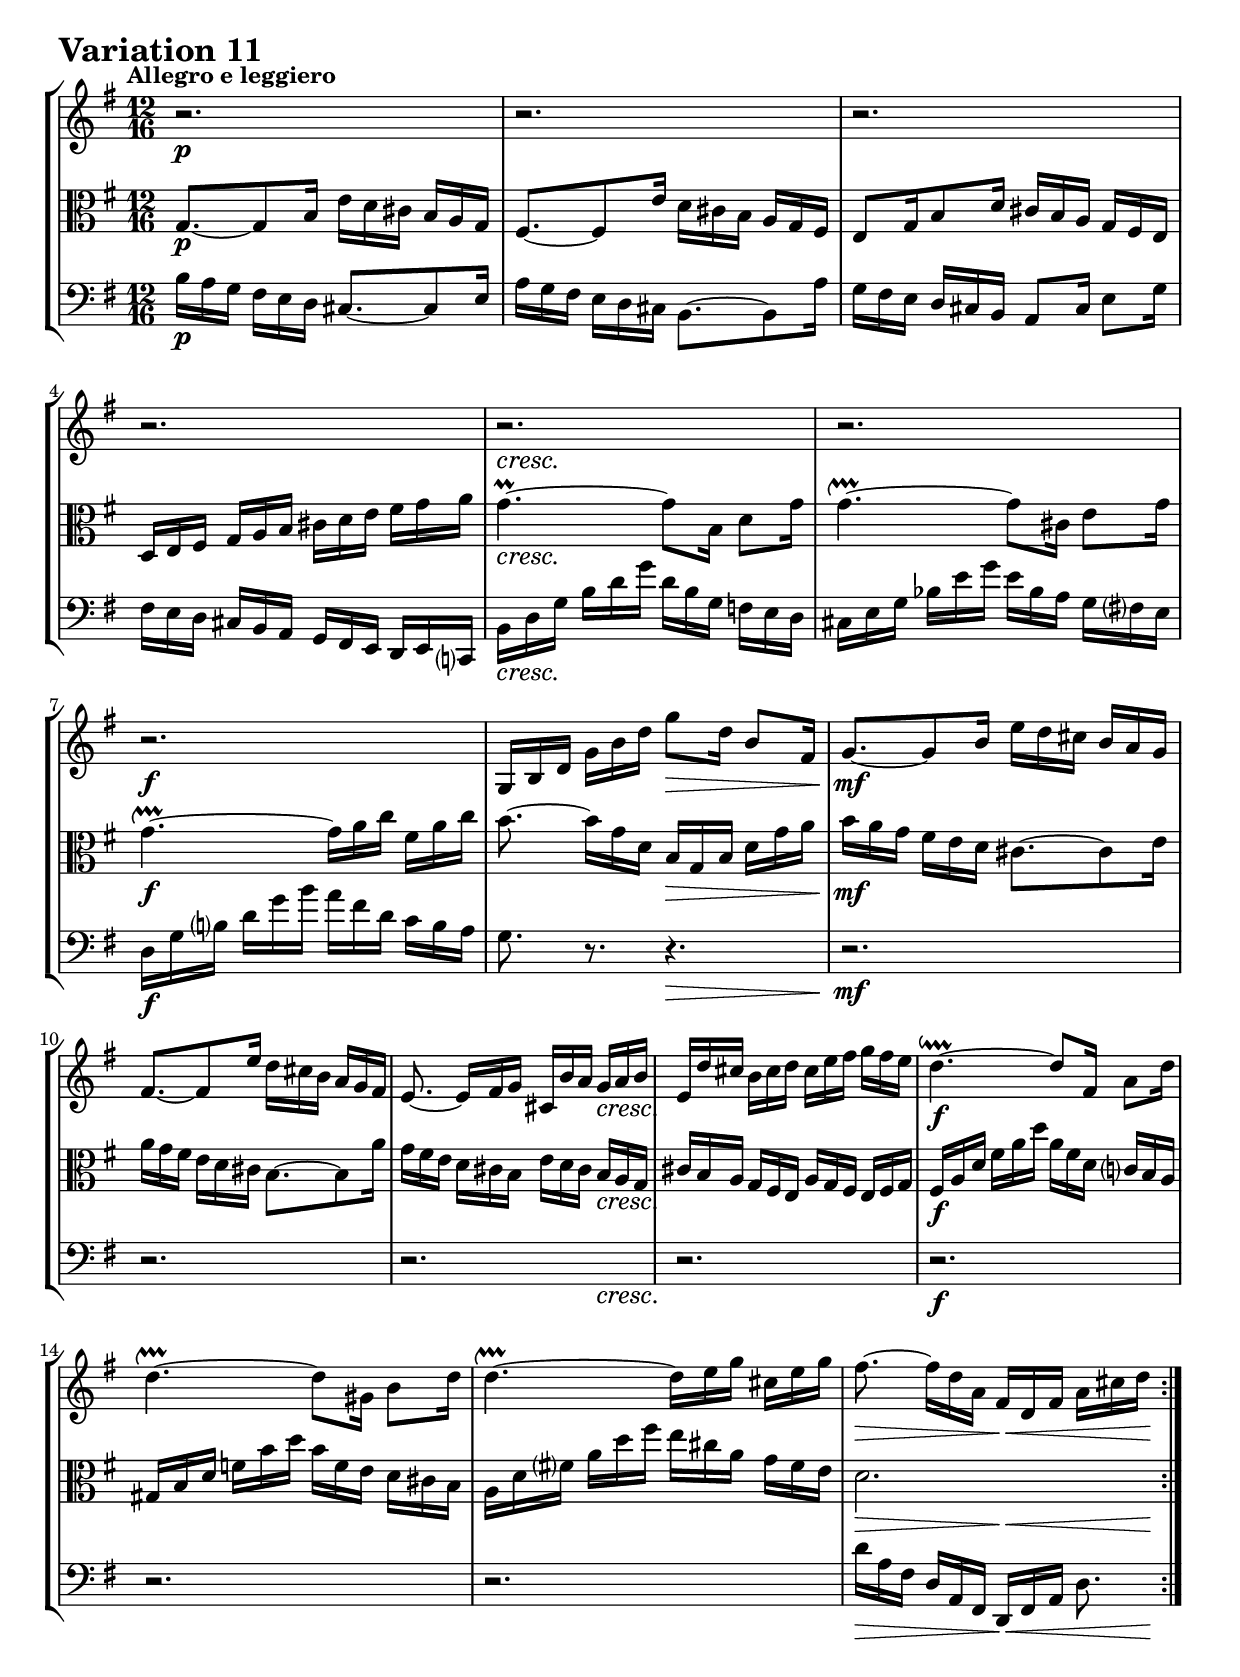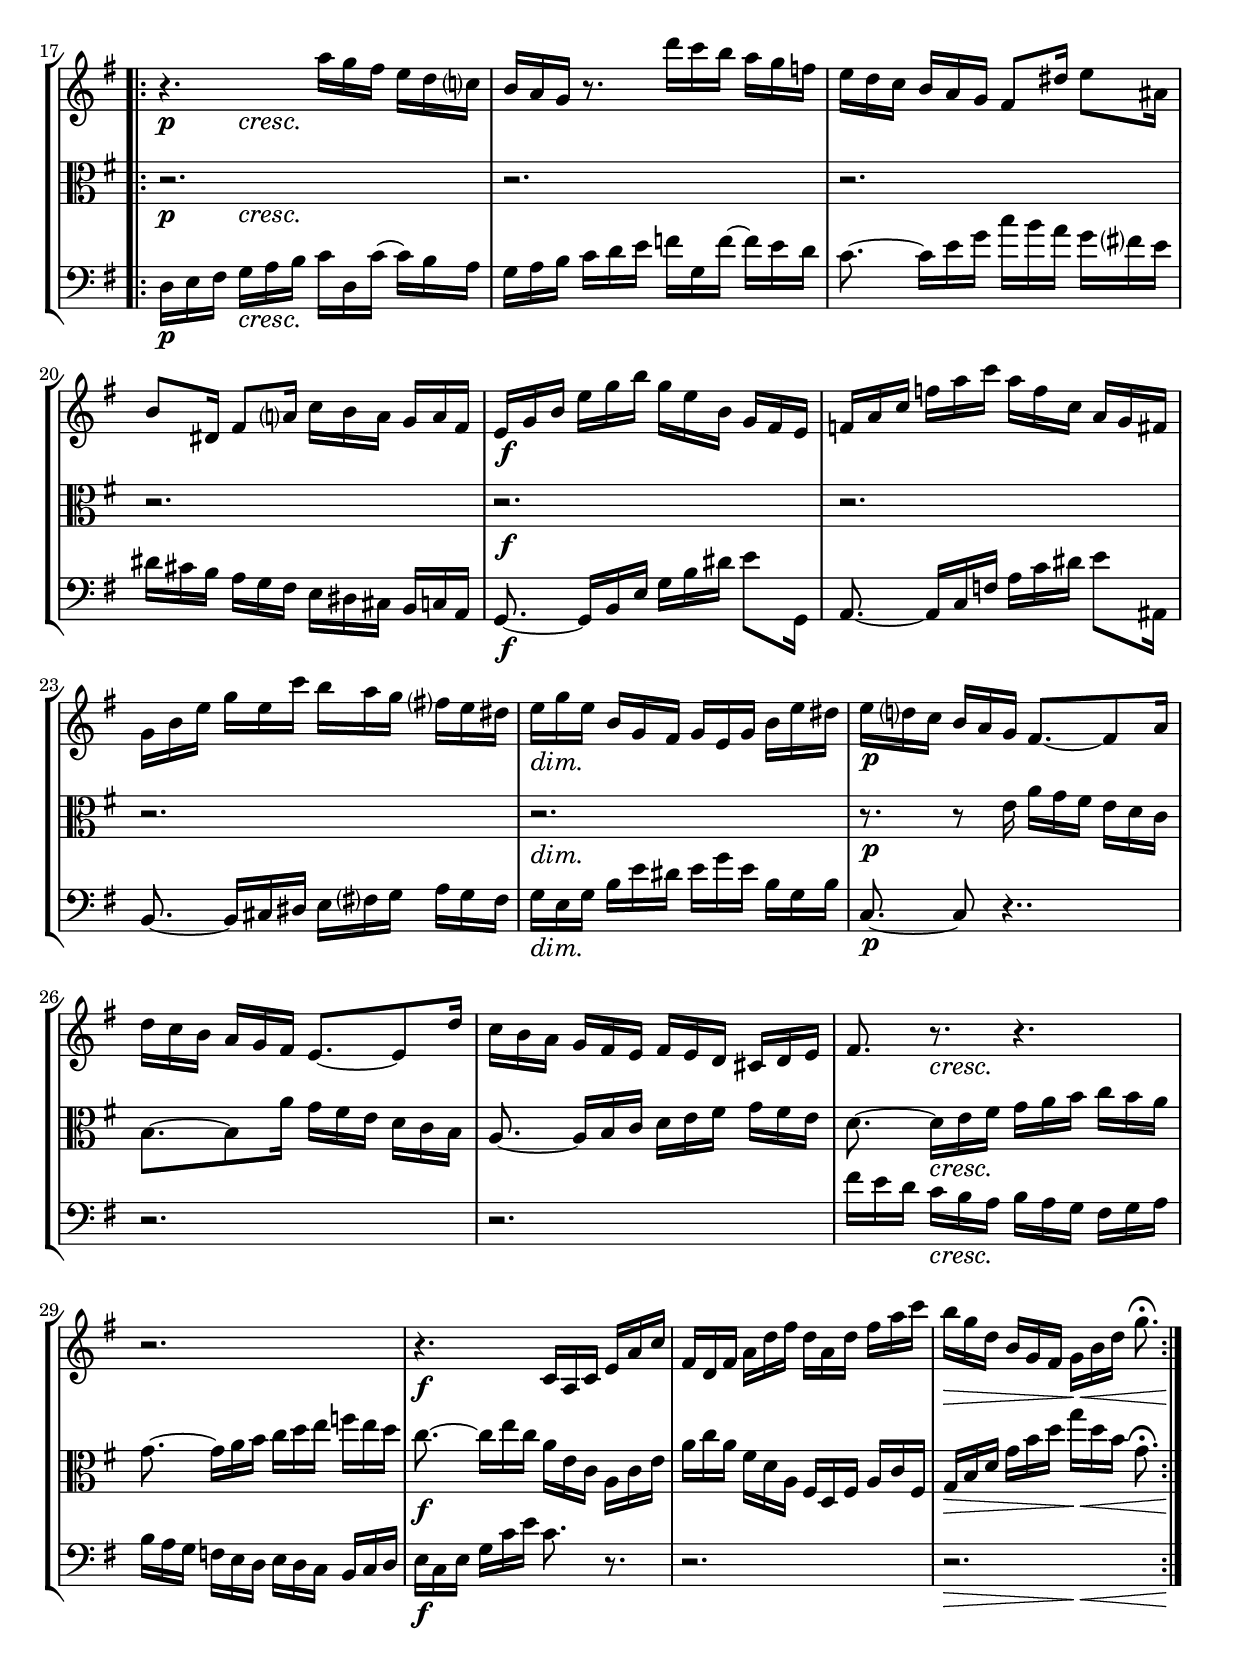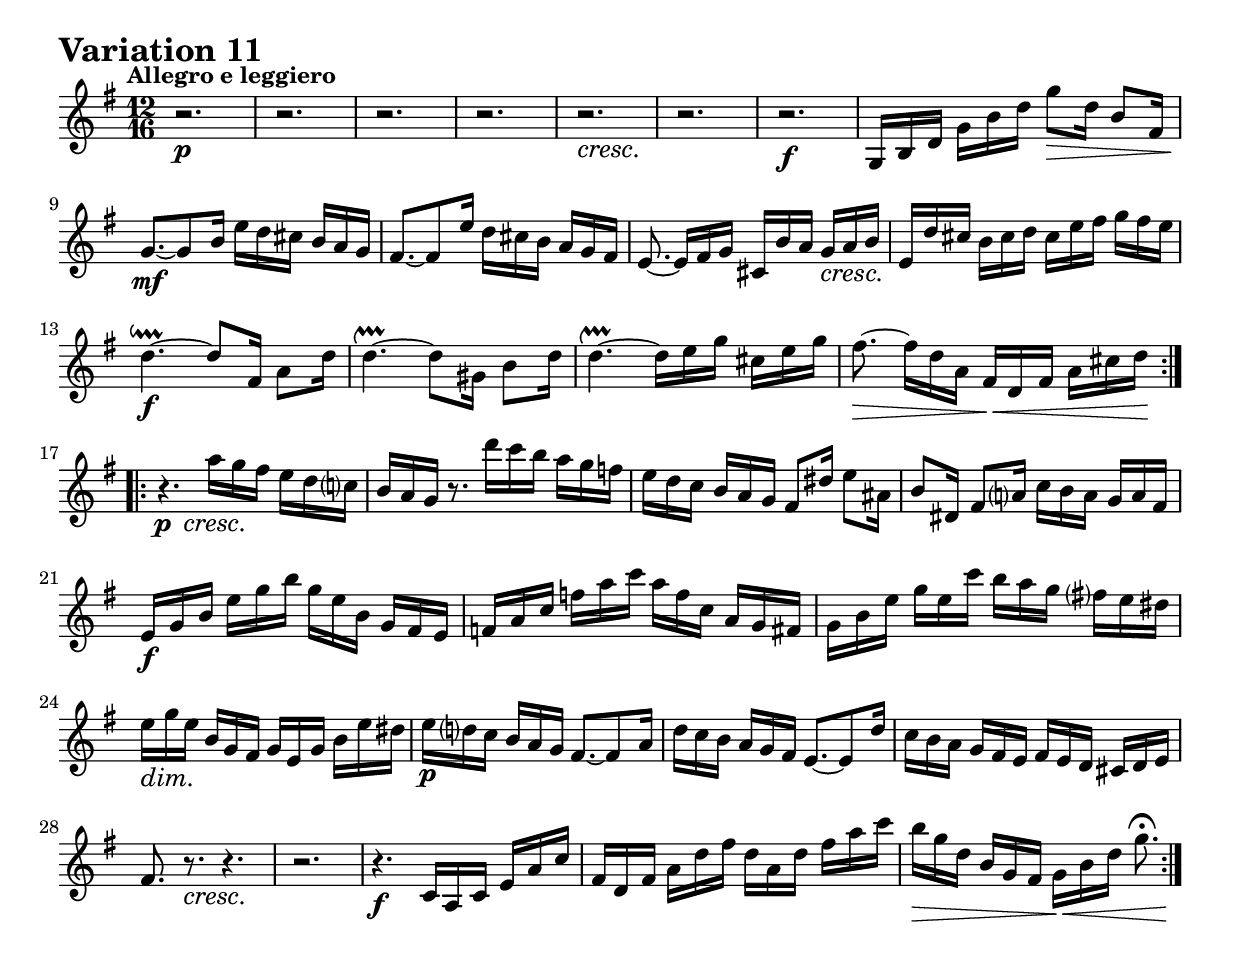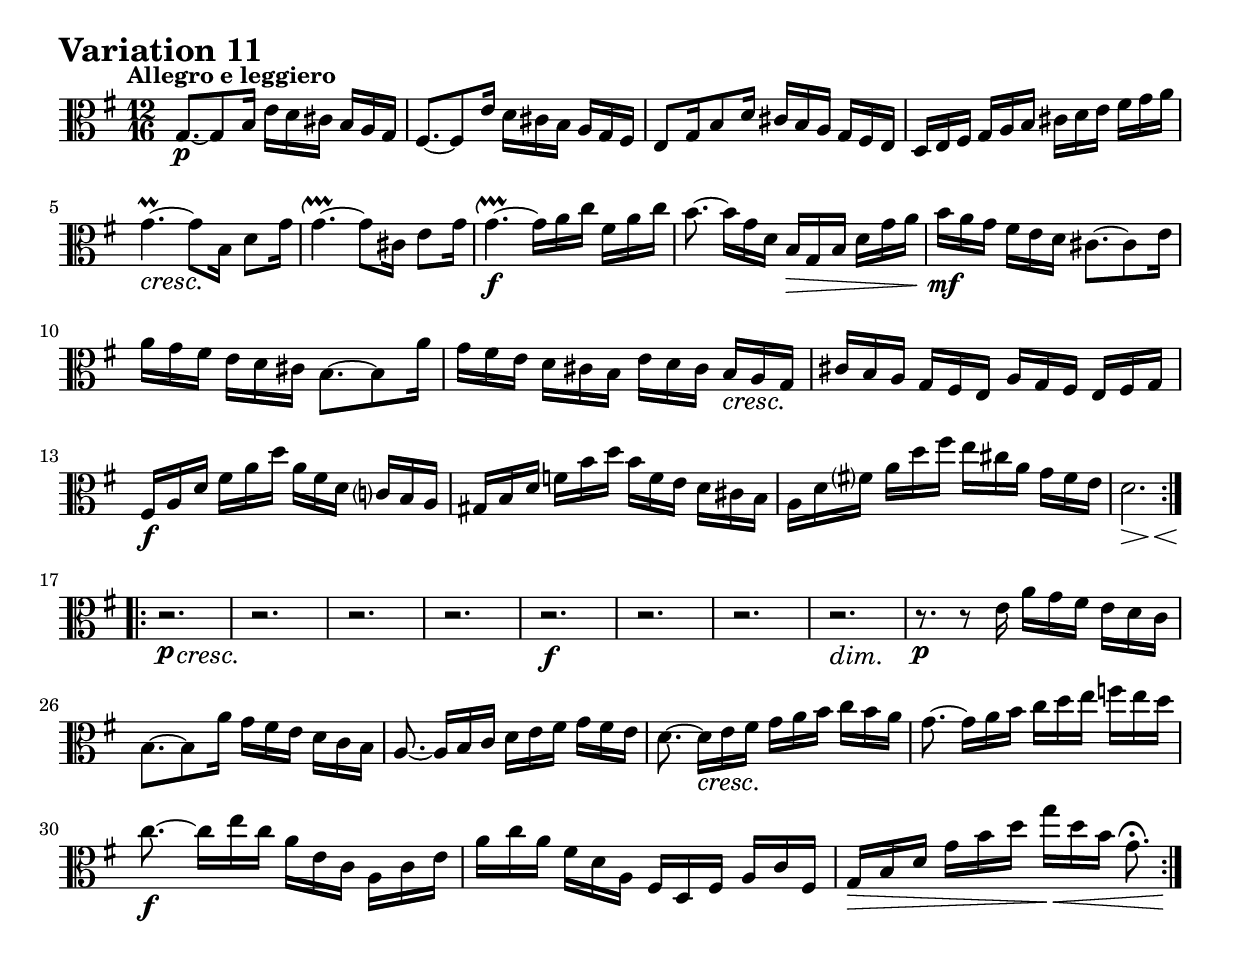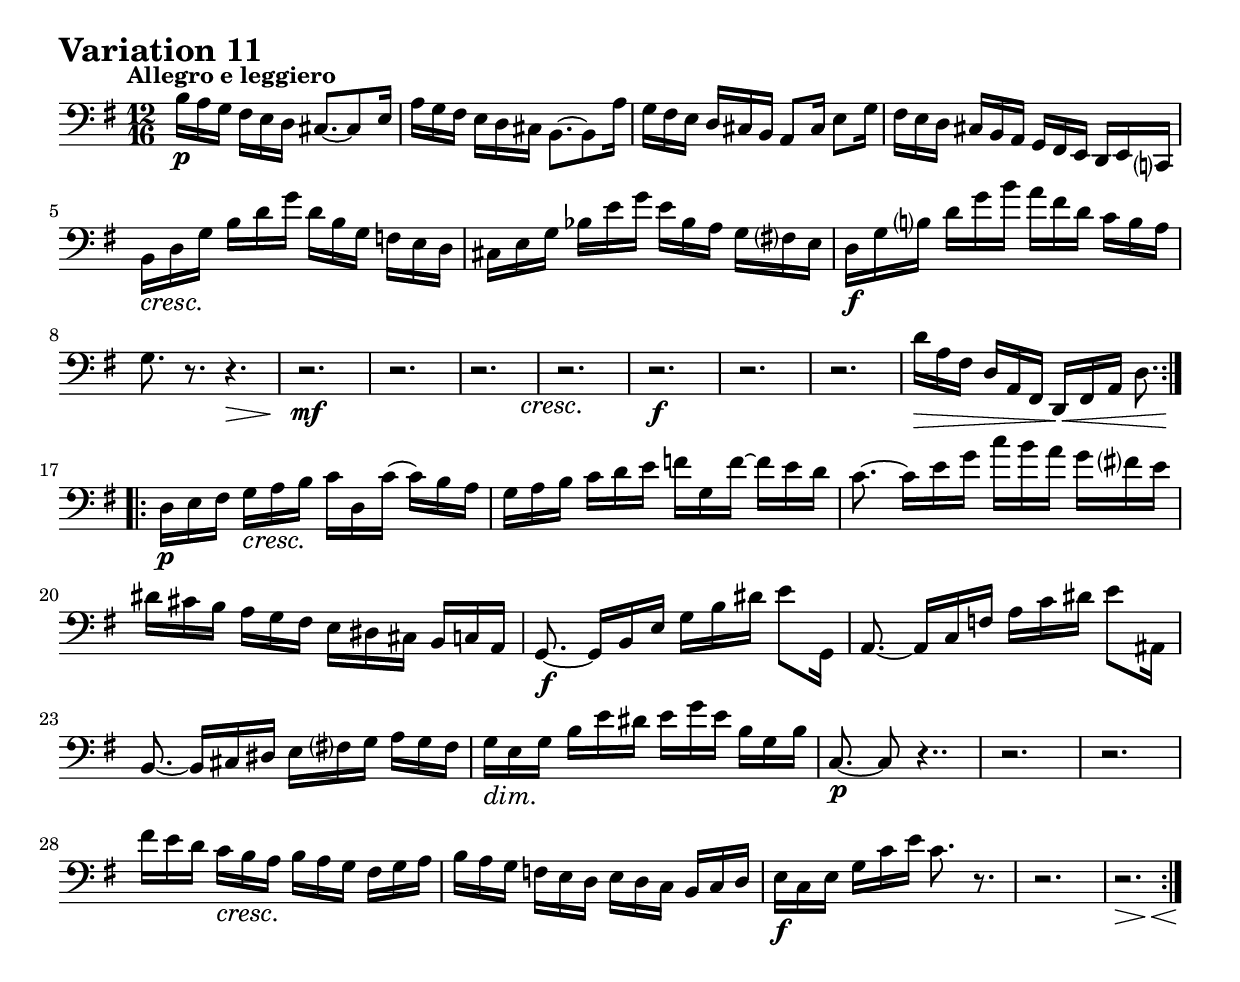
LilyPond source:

\version "2.24.2"

#(set-default-paper-size "a4")

\paper {
    ragged-bottom = ##t
    print-page-number = ##f
    print-all-headers = ##f
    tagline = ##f
    indent = #0
    page-breaking = #ly:optimal-breaking
}

\pointAndClickOff

violin = \relative b {
    \set Score.alternativeNumberingStyle = #'numbers
    \accidentalStyle modern-voice-cautionary
    \override Rest.staff-position = #0
    \dotsNeutral \dynamicNeutral \phrasingSlurNeutral \slurNeutral \stemNeutral \textSpannerNeutral \tieNeutral \tupletNeutral
    \set Staff.midiInstrument = "violin"

    \repeat volta 2 {
        r2.
        r2.
        r2.
        r2.
        r2.
        r2.
        r2.
        g16 [ b d ] g [ b d ] g8 [ d16 ] b8 [ fis16 ] | % 8
        g8. ~ [ g8 b16 ] e [ d cis ] b [ a g ] | % 9
        fis8. ~ [ fis8 e'16 ] d [ cis b ] a [ g fis ] | % 10
        e8. ~ e16 [ fis g ] cis, [ b' a ] g [ a b ] | % 11
        e,16 [ d' cis ] b [ cis d ] cis [ e fis ] g [ fis e ] | % 12
        d4. ~ \downprall d8 [ fis,16 ] a8 [ d16 ] | % 13
        d4. ~ \upprall d8 [ gis,16 ] b8 [ d16 ] | % 14
        d4. ~ \upprall d16 [ e g ] cis, [ e g ] | % 15
        fis8. ~ fis16 [ d a ] fis [ d fis ] a [ cis d] | % 16
    }
    \repeat volta 2 {
        r4. a'16 [ g fis ] e [ d c ] | % 17
        b16 [ a g ] r8. d''16 [ c b ] a [ g f ] | % 18
        e16 [ d c ] b [ a g ] fis8 [ dis'16 ] e8 [ ais,16 ] | % 19
        b8 [ dis,16 ] fis8 [ a16 ] c [ b a ] g [ a fis ] | % 20
        e16 [ g b ] e [ g b ] g [ e b ] g [ fis e ] | % 21
        f16 [ a c ] f [ a c ] a [ f c ] a [ g fis ] | % 22
        g16 [ b e ] g [ e c' ] b [ a g ] fis [ e dis ] | % 23
        e16 [ g e ] b [ g fis ] g [ e g ] b [ e dis ] | % 24
        e16 [ d c ] b [ a g ] fis8. ~ [ fis8 a16 ] | % 25
        d16 [ c b ] a [ g fis ] e8. ~ [ e8 d'16 ] | % 26
        c16 [ b a ] g [ fis e ] fis [ e d ] cis [ d e ] | % 27
        fis8. r r4.
        r2.
        r4. c16 [ a c ] \clef "treble" e [ a c ] | % 30
        fis,16 [ d fis ] a [ d fis ] d [ a d ] fis [ a c ] | % 31
        b16 [ g d ] b [ g fis ] g [ b d ] g8. \fermata | % 32
    }
}

viola = \relative g {
    \set Score.alternativeNumberingStyle = #'numbers
    \accidentalStyle modern-voice-cautionary
    \override Rest.staff-position = #0
    \dotsNeutral \dynamicNeutral \phrasingSlurNeutral \slurNeutral \stemNeutral \textSpannerNeutral \tieNeutral \tupletNeutral
    \set Staff.midiInstrument = "viola"

    \repeat volta 2 {
        g8. ~ [ g8 b16 ] e [ d cis ] b [ a g ] | % 1
        fis8. ~ [ fis8 e'16 ] d [ cis b ] a [ g fis ] | % 2
        e8 [ g16 b8 d16 ] cis [ b a ] g [ fis e ] | % 3
        d16 [ e fis ] g [ a b ] cis [ d e ] fis [ g a ] | % 4
        g4. ~ \prall g8 [ b,16 ] d8 [ g16 ] | % 5
        g4. ~ \upprall g8 [ cis,16 ] e8 [ g16 ] | % 6
        g4. ~ \upprall g16 [ a c ] fis, [ a c ] | % 7
        b8.~ b16 [ g d ] b [ g b ] d [ g a ] | % 8
        b16 [ a g ] fis [ e d ] cis8. ~ [ cis8 e16 ] | % 9
        a16 [ g fis ] e [ d cis ] b8. ~ [ b8 a'16 ] | % 10
        g16 [ fis e ] d [ cis b ] e [ d cis ] b [ a g ] | % 11
        cis16 [ b a ] g [ fis e ] a [ g fis ] e [ fis g ] | % 12
        fis16 [ a d ] fis [ a d ] a [ fis d ] c [ b a ] | % 13
        gis16 [ b d ] f [ b d ] b [ f e ] d [ cis b ] | % 14
        a16 [ d fis! ] a [ d fis ] e [ cis a ] g [ fis e ] | % 15
        d2. | % 16
    }

    \repeat volta 2 {
        r2.
        r2.
        r2.
        r2.
        r2.
        r2.
        r2.
        r2.
        r8. r8 e16 a [ g fis ] e [ d c ] | % 25
        b8. ~ [ b8 a'16 ] g [ fis e ] d [ c b ] | % 26
        a8. ~ a16 [ b c ] d [ e fis ] g [ fis e ] | % 27
        d8. ~ d16 [ e fis ] g [ a b ] c [ b a ] | % 28
        g8. ~ g16 [ a b ] c [ d e ] f [ e d ] | % 29
        c8. ~ c16 [ e c ] a [ e c ] a [ c e ] | % 30
        a16 [ c a ] fis [ d a ] fis [ d fis ] a [ c fis, ] | % 31
        g16 [ b d ] g [ b d ] g [ d b ] g8. \fermata | % 32
    }
}

cello = \relative b {
    \set Score.alternativeNumberingStyle = #'numbers
    \accidentalStyle modern-voice-cautionary
    \override Rest.staff-position = #0
    \dotsNeutral \dynamicNeutral \phrasingSlurNeutral \slurNeutral \stemNeutral \textSpannerNeutral \tieNeutral \tupletNeutral
    \set Staff.midiInstrument = "cello"

    \repeat volta 2 {
        b16 [ a g ] fis [ e d ] cis8. ~ [ cis8 e16 ] | % 1
        a16 [ g fis ] e [ d cis ] b8. ~ [ b8 a'16 ] | % 2
        g16 [ fis e ] d [ cis b ] a8 [ cis16] e8[ g16 ] | % 3
        fis16 [ e d ] cis [ b a ] g [ fis e ] d [ e c! ] | % 4
        b'16 [ d g ] b [ d g ] d [ b g ] f [ e d ] | % 5
        cis16 [ e g ] bes [ e g ] e [ bes a ] g [ fis e ] | % 6
        d16 [ g b ] d [ g b ] a [ fis d ] c [ b a ] | % 7
        g8. r r4. | % 8
        r2.
        r2.
        r2.
        r2.
        r2.
        r2.
        r2.
        d'16 [ a fis ] d [ a fis ] d [ fis a ] d8. | % 16
    }

    \repeat volta 2 {
        d16 [ e fis ] g [ a b ] c [ d, c' ( ] c ) [ b a ] | % 17
        g16 [ a b ] c [ d e ] f [ g, f' ~ ] f [ e d ] | % 18
        c8. ~ c16 [ e g ] c [ b a ] g [ fis e ] | % 19
        dis16 [ cis b ] a [ g fis ] e [ dis cis ] b [ c a ] | % 20
        g8. ~ g16 [ b e ] g [ b dis ] e8 [ g,,16 ] | % 21
        a8. ~ a16 [ c f ] a [ c dis ] e8 [ ais,,16 ] | % 22
        b8. ~ b16 [ cis dis ] e [ fis g ] a [ g fis ] | % 23
        g16 [ e g ] b [ e dis ] e [ g e ] b [ g b ] | % 24
        c,8. ~ c8 r4.. | % 25
        r2.
        r2.
        fis'16 [ e d ] c [ b a ] b [ a g ] fis [ g a ] | % 28
        b16 [ a g ] f [ e d ] e [ d c ] b [ c d ] | % 29
        e16 [ c e ] g [ c e ] c8. r | % 30
        r2.
        r2.
    }
}

volume = \relative c {
    % \sectionLabel ""
    \tempo "Allegro e leggiero"
    \override DynamicTextSpanner.style = #'none
    {
        s2. \p
        s2.
        s2.
        s2.
        s2. \cresc
        s2.
        s2. \f
        s4. s4. \>

        s2. \mf
        s2.
        s2 s16 s8. \cresc
        s2.
        s2. \f
        s2.
        s2.
        s4. \> s4 \< s16 s16 \!
    }
    \break
    {
        s8. \p s2 \cresc s16
        s2.
        s2.
        s2.
        s2. \f
        s2.
        s2.
        s2. \dim

        s2. \p
        s2.
        s2.
        s8. s2 \cresc s16
        s2.
        s2. \f
        s2.
        s4. \> s4 \< s16 s16 \!
    }
}

\book {
    \score {
        \header {
            title = "Aria with 30 Variations"
            subtitle = "Goldberg Variations"
            piece = \markup { \fontsize #3 \bold "Variation 11" }
            composer = "J.S. Bach"
        }
        \keepWithTag #'full
        \context StaffGroup <<
            \context Staff = "upper" { \clef "treble" \key g \major \time 12/16 << \violin \\ \volume >> }
            \context Staff = "middle" { \clef C \key g \major \time 12/16 << \viola \\ \volume >> }
            \context Staff = "lower" { \clef "bass" \key g \major \time 12/16 << \cello \\ \volume >> }
        >>
        \layout { }
        \midi { \tempo 4 = 93 }
    }
}
\book {
    \score {
        \header {
            title = "Aria with 30 Variations"
            subtitle = "Goldberg Variations"
            piece = \markup { \fontsize #3 \bold "Variation 11" }
            composer = "J.S. Bach"
        }
        \removeWithTag #'full
        \context Staff = "upper" { \clef "treble" \key g \major \time 12/16 << \violin \\ \volume >> }
        \layout { }
    }
    \pageBreak
    \score {
        \header {
            title = "Aria with 30 Variations"
            subtitle = "Goldberg Variations"
            piece = \markup { \fontsize #3 \bold "Variation 11" }
            composer = "J.S. Bach"
        }
        \removeWithTag #'full
        \context Staff = "upper" { \clef C \key g \major \time 12/16 << \viola \\ \volume >> }
        \layout { }
    }
    \pageBreak
    \score {
        \header {
            title = "Aria with 30 Variations"
            subtitle = "Goldberg Variations"
            piece = \markup { \fontsize #3 \bold "Variation 11" }
            composer = "J.S. Bach"
        }
        \removeWithTag #'full
        \context Staff = "lower" { \clef "bass" \key g \major \time 12/16 << \cello \\ \volume >> }
        \layout { }
    }
}